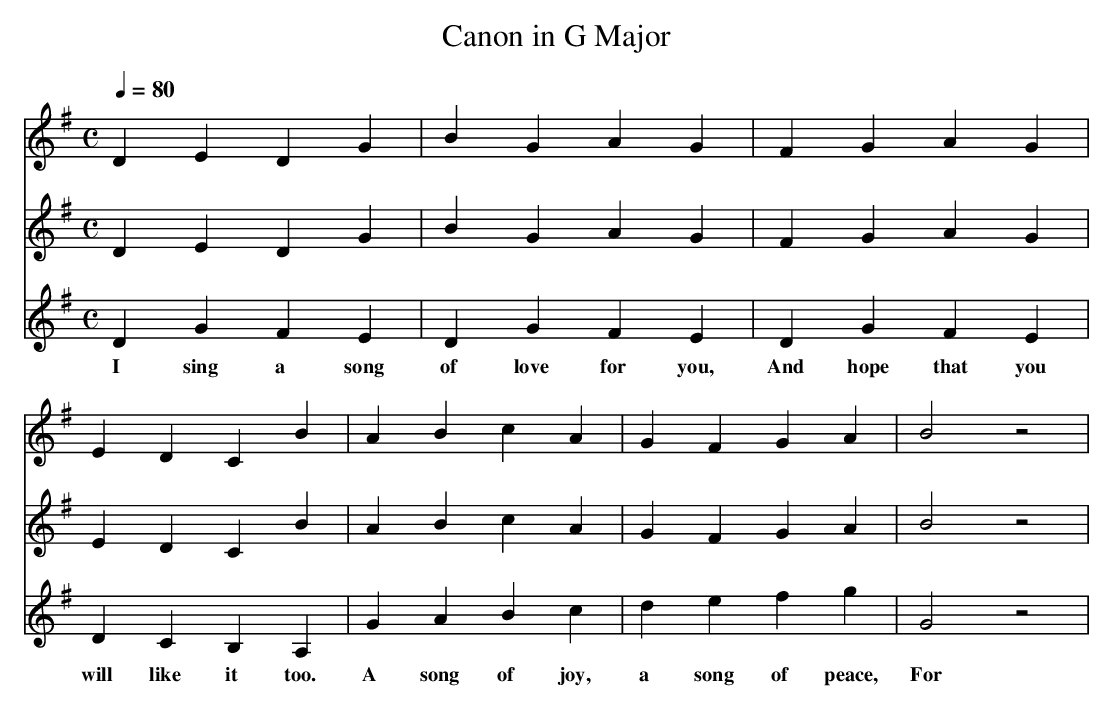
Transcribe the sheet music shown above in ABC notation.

X:1
T:Canon in G Major
M:C
L:1/4
Q:1/4=80
K:G
%%score T1 T2 T3
[V:T1] D E D G | B G A G | F G A G | E D C B | A B c A | G F G A | B2 z2 |
[V:T2] D E D G | B G A G | F G A G | E D C B | A B c A | G F G A | B2 z2 |
[V:T3] D G F E | D G F E | D G F E | D C B, A, | G A B c | d e f g | G2 z2 |
w: I sing a song of love for you,| And hope that you will like it too.| A song of joy, a song of peace,| For all the world to hear and see.| I sing a song of hope and cheer,| For you and me and everyone near.|
